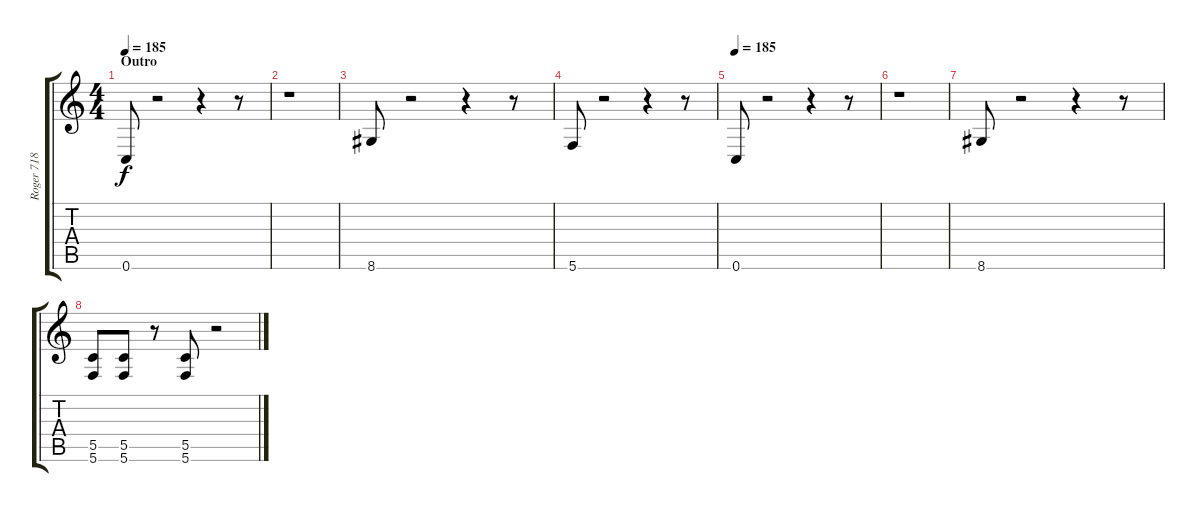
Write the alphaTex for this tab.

\track ("Roger 718" "Roger 718") {instrument distortionguitar}
\staff {score tabs}
\tuning (D4 A3 F3 C3 G2 C2) {hide}
\ts (4 4)
\section ("" "Outro")
\tempo 185
\clef g2
\ks c
0.6.8{dy f} r.2 r.4 r.8 |
r.1 |
8.6.8 r.2 r.4 r.8 |
5.6.8 r.2 r.4 r.8 |
\tempo 185
0.6.8 r.2 r.4 r.8 |
r.1 |
8.6.8 r.2 r.4 r.8 |
(5.5 5.6).8 (5.5 5.6).8 r.8 (5.5 5.6).8 r.2
